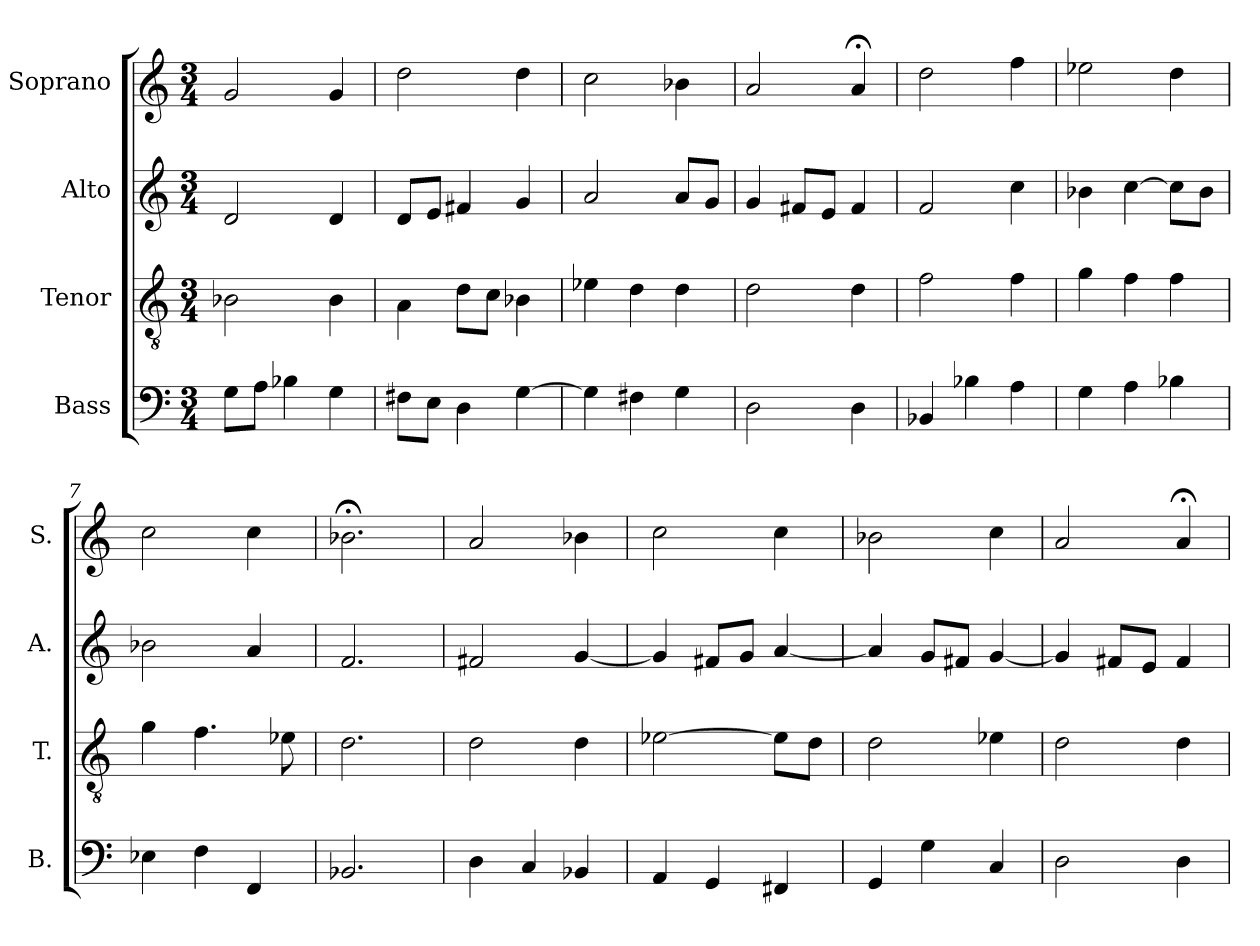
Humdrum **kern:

**kern	**kern	**kern	**kern
*part4	*part3	*part2	*part1
*staff4	*staff3	*staff2	*staff1
*I"Bass	*I"Tenor	*I"Alto	*I"Soprano
*I'B.	*I'T.	*I'A.	*I'S.
*clefF4	*clefGv2	*clefG2	*clefG2
*M3/4	*M3/4	*M3/4	*M3/4
=1	=1	=1	=1
8G\L	2B-\	2d/	2g/
8A\J	.	.	.
4B-\	.	.	.
4G\	4B-\	4d/	4g/
=2	=2	=2	=2
8F#\L	4A\	8d/L	2dd\
8E\J	.	8e/J	.
4D\	8d\L	4f#/	.
.	8c\J	.	.
[4G\	4B-\	4g/	4dd\
=3	=3	=3	=3
4G\]	4e-\	2a/	2cc\
4F#\	4d\	.	.
4G\	4d\	8a/L	4b-\
.	.	8g/J	.
=4	=4	=4	=4
2D\	2d\	4g/	2a/
.	.	8f#/L	.
.	.	8e/J	.
4D\	4d\	4f#/	4a;</
=5	=5	=5	=5
4BB-/	2f\	2f/	2dd\
4B-\	.	.	.
4A\	4f\	4cc\	4ff\
=6	=6	=6	=6
4G\	4g\	4b-\	2ee-\
4A\	4f\	[4cc\	.
4B-\	4f\	8cc\L]	4dd\
.	.	8b-\J	.
=7	=7	=7	=7
4E-\	4g\	2b-\	2cc\
4F\	4.f\	.	.
4FF/	.	4a/	4cc\
.	8e-\	.	.
=8	=8	=8	=8
2.BB-/	2.d\	2.f/	2.b-;<\
!!LO:LB:g=z
=9	=9	=9	=9
4D\	2d\	2f#/	2a/
4C/	.	.	.
4BB-/	4d\	[4g/	4b-\
=10	=10	=10	=10
4AA/	[2e-\	4g/]	2cc\
4GG/	.	8f#/L	.
.	.	8g/J	.
4FF#/	8e-\L]	[4a/	4cc\
.	8d\J	.	.
=11	=11	=11	=11
4GG/	2d\	4a/]	2b-\
4G\	.	8g/L	.
.	.	8f#/J	.
4C/	4e-\	[4g/	4cc\
=12	=12	=12	=12
2D\	2d\	4g/]	2a/
.	.	8f#/L	.
.	.	8e/J	.
4D\	4d\	4f#/	4a;</
=	=	=	=
*-	*-	*-	*-
